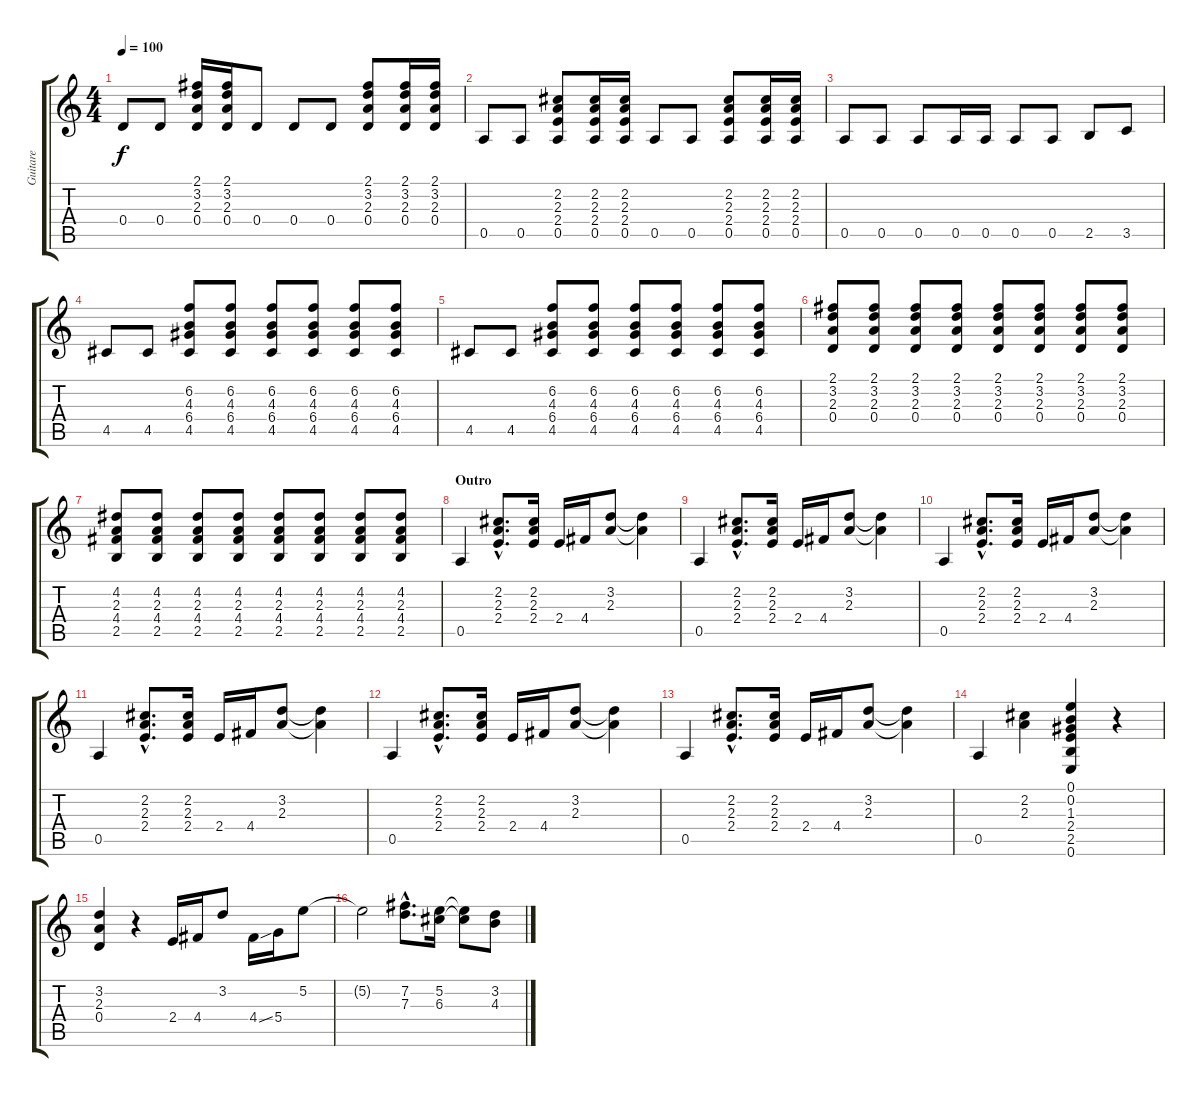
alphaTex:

\track ("Guitare" "Guitare") {instrument acousticguitarsteel}
\staff {score tabs}
\tuning (E4 B3 G3 D3 A2 E2) {hide}
\ts (4 4)
\tempo 100
\clef g2
\ks c
0.4.8{dy f} 0.4.8 (2.1 3.2 2.3 0.4).16 (2.1 3.2 2.3 0.4).16 0.4.8 0.4.8 0.4.8 (2.1 3.2 2.3 0.4).8 (2.1 3.2 2.3 0.4).16 (2.1 3.2 2.3 0.4).16 |
0.5.8 0.5.8 (2.2 2.3 2.4 0.5).8 (2.2 2.3 2.4 0.5).16 (2.2 2.3 2.4 0.5).16 0.5.8 0.5.8 (2.2 2.3 2.4 0.5).8 (2.2 2.3 2.4 0.5).16 (2.2 2.3 2.4 0.5).16 |
0.5.8 0.5.8 0.5.8 0.5.16 0.5.16 0.5.8 0.5.8 2.5.8 3.5.8 |
4.5.8 4.5.8 (6.2 4.3 6.4 4.5).8 (6.2 4.3 6.4 4.5).8 (6.2 4.3 6.4 4.5).8 (6.2 4.3 6.4 4.5).8 (6.2 4.3 6.4 4.5).8 (6.2 4.3 6.4 4.5).8 |
4.5.8 4.5.8 (6.2 4.3 6.4 4.5).8 (6.2 4.3 6.4 4.5).8 (6.2 4.3 6.4 4.5).8 (6.2 4.3 6.4 4.5).8 (6.2 4.3 6.4 4.5).8 (6.2 4.3 6.4 4.5).8 |
(2.1 3.2 2.3 0.4).8 (2.1 3.2 2.3 0.4).8 (2.1 3.2 2.3 0.4).8 (2.1 3.2 2.3 0.4).8 (2.1 3.2 2.3 0.4).8 (2.1 3.2 2.3 0.4).8 (2.1 3.2 2.3 0.4).8 (2.1 3.2 2.3 0.4).8 |
(4.2 2.3 4.4 2.5).8 (4.2 2.3 4.4 2.5).8 (4.2 2.3 4.4 2.5).8 (4.2 2.3 4.4 2.5).8 (4.2 2.3 4.4 2.5).8 (4.2 2.3 4.4 2.5).8 (4.2 2.3 4.4 2.5).8 (4.2 2.3 4.4 2.5).8 |
\section ("" "Outro")
0.5.4 (2.2{hac} 2.3{hac} 2.4{hac}).8{d} (2.2 2.3 2.4).16 2.4.16 4.4.16 (3.2 2.3).8 (3.2{t} 2.3{t}).4 |
0.5.4 (2.2{hac} 2.3{hac} 2.4{hac}).8{d} (2.2 2.3 2.4).16 2.4.16 4.4.16 (3.2 2.3).8 (3.2{t} 2.3{t}).4 |
0.5.4 (2.2{hac} 2.3{hac} 2.4{hac}).8{d} (2.2 2.3 2.4).16 2.4.16 4.4.16 (3.2 2.3).8 (3.2{t} 2.3{t}).4 |
0.5.4 (2.2{hac} 2.3{hac} 2.4{hac}).8{d} (2.2 2.3 2.4).16 2.4.16 4.4.16 (3.2 2.3).8 (3.2{t} 2.3{t}).4 |
0.5.4 (2.2{hac} 2.3{hac} 2.4{hac}).8{d} (2.2 2.3 2.4).16 2.4.16 4.4.16 (3.2 2.3).8 (3.2{t} 2.3{t}).4 |
0.5.4 (2.2{hac} 2.3{hac} 2.4{hac}).8{d} (2.2 2.3 2.4).16 2.4.16 4.4.16 (3.2 2.3).8 (3.2{t} 2.3{t}).4 |
0.5.4 (2.2 2.3).4 (0.1 0.2 1.3 2.4 2.5 0.6).4 r.4 |
(3.2 2.3 0.4).4 r.4 2.4.16 4.4.16 3.2.8 4.4{ss}.16 5.4.16 5.2.8 |
5.2{t}.2 (7.2{hac} 7.3{hac}).8{d} (5.2 6.3).16 (5.2{t} 6.3{t}).8 (3.2 4.3).8
